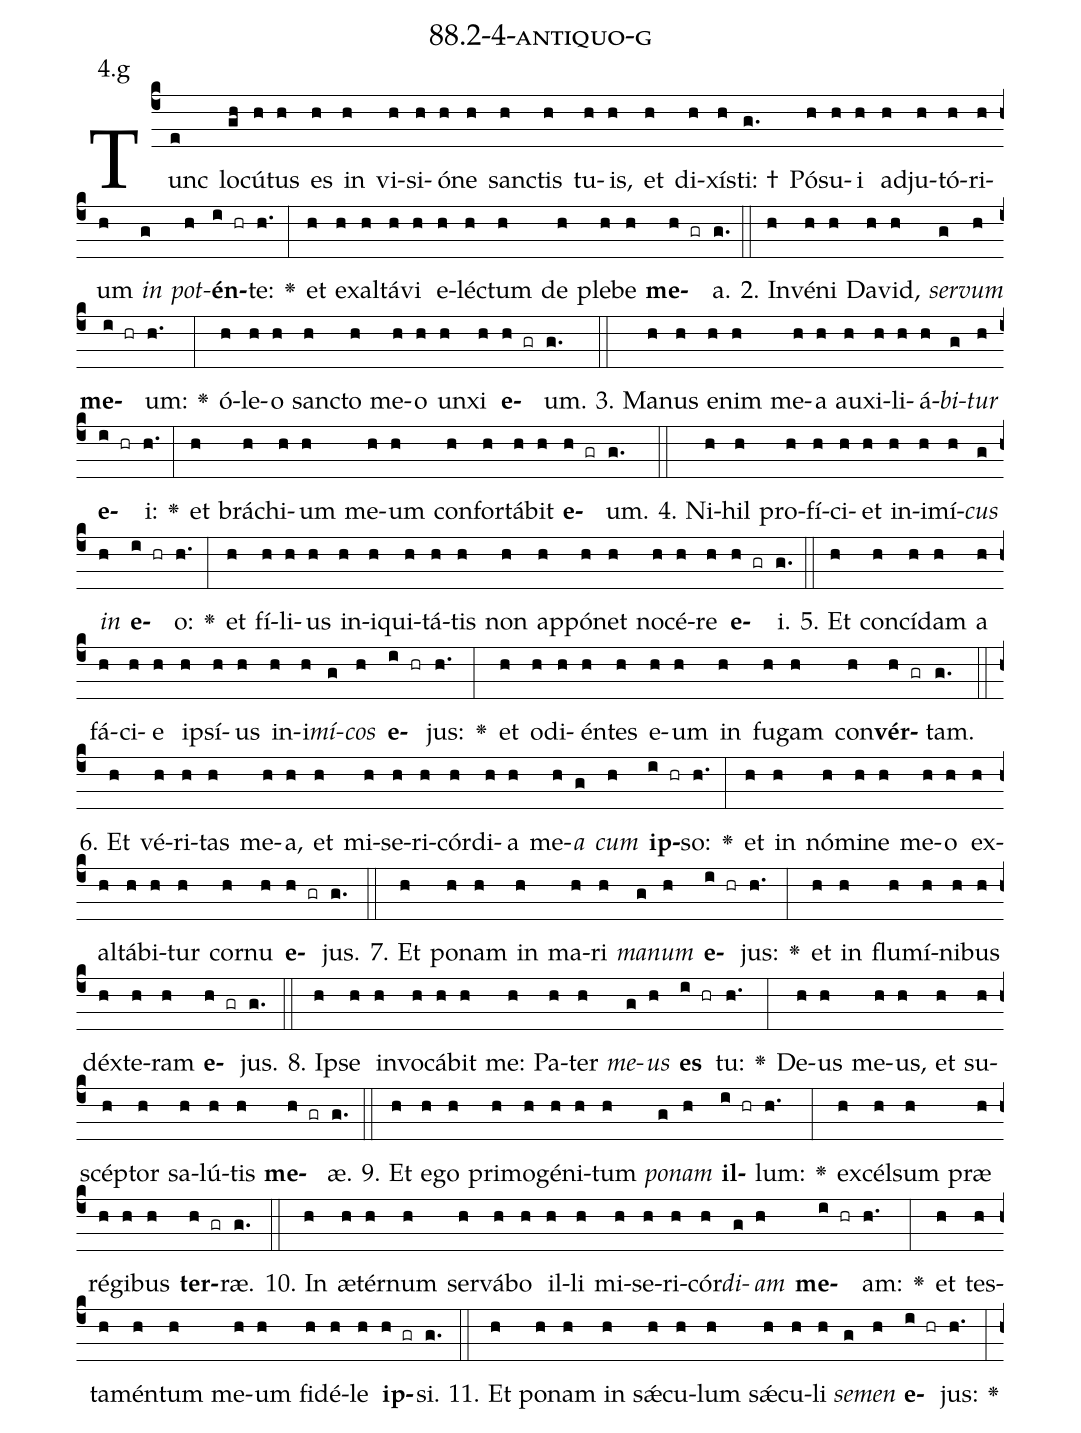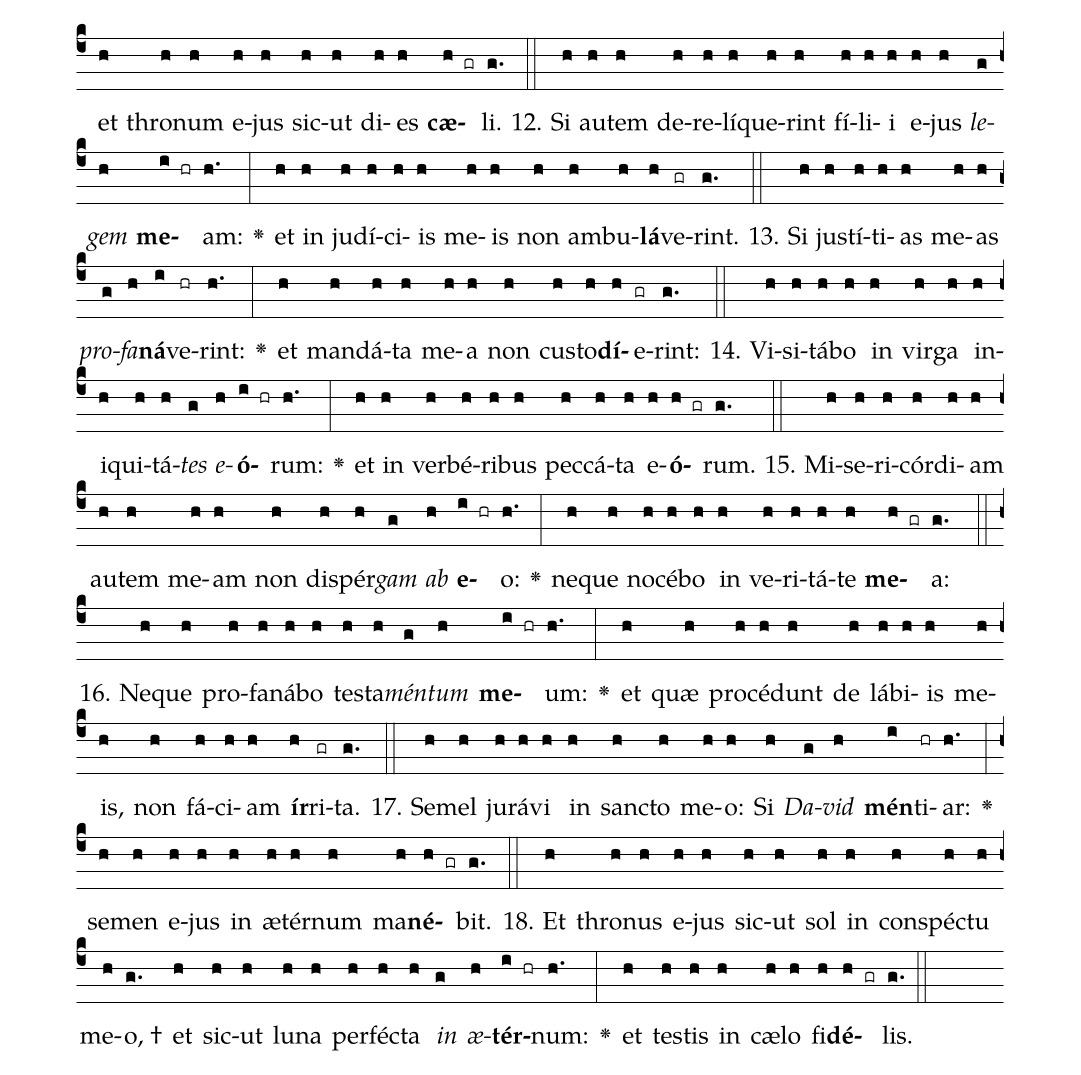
name: 88.2-4-antiquo-g;
annotation: 4.g;
%%
(c4)Tunc(e) lo(gh)cú(h)tus(h) es(h) in(h) vi(h)si(h)ó(h)ne(h) sanc(h)tis(h) tu(h)is,(h) et(h) di(h)xís(h)ti: †(g.) Pó(h)su(h)i(h) ad(h)ju(h)tó(h)ri(h)um(h) <i>in</i>(g) <i>pot</i>(h)<b>én</b>(i hr)te:(h.) <v>\greheightstar</v>(:) et(h) ex(h)al(h)tá(h)vi(h) e(h)léc(h)tum(h) de(h) ple(h)be(h) <b>me</b>(h gr)a.(g.) (::)
2. In(h)vé(h)ni(h) Da(h)vid,(h) <i>ser</i>(g)<i>vum</i>(h) <b>me</b>(i hr)um:(h.) <v>\greheightstar</v>(:) ó(h)le(h)o(h) sanc(h)to(h) me(h)o(h) un(h)xi(h) <b>e</b>(h gr)um.(g.) (::)
3. Ma(h)nus(h) e(h)nim(h) me(h)a(h) au(h)xi(h)li(h)á(h)<i>bi</i>(g)<i>tur</i>(h) <b>e</b>(i hr)i:(h.) <v>\greheightstar</v>(:) et(h) brá(h)chi(h)um(h) me(h)um(h) con(h)for(h)tá(h)bit(h) <b>e</b>(h gr)um.(g.) (::)
4. Ni(h)hil(h) pro(h)fí(h)ci(h)et(h) in(h)i(h)mí(h)<i>cus</i>(g) <i>in</i>(h) <b>e</b>(i hr)o:(h.) <v>\greheightstar</v>(:) et(h) fí(h)li(h)us(h) in(h)i(h)qui(h)tá(h)tis(h) non(h) ap(h)pó(h)net(h) no(h)cé(h)re(h) <b>e</b>(h gr)i.(g.) (::)
5. Et(h) con(h)cí(h)dam(h) a(h) fá(h)ci(h)e(h) ip(h)sí(h)us(h) in(h)i(h)<i>mí</i>(g)<i>cos</i>(h) <b>e</b>(i hr)jus:(h.) <v>\greheightstar</v>(:) et(h) o(h)di(h)én(h)tes(h) e(h)um(h) in(h) fu(h)gam(h) con(h)<b>vér</b>(h gr)tam.(g.) (::)
6. Et(h) vé(h)ri(h)tas(h) me(h)a,(h) et(h) mi(h)se(h)ri(h)cór(h)di(h)a(h) me(h)<i>a</i>(g) <i>cum</i>(h) <b>ip</b>(i hr)so:(h.) <v>\greheightstar</v>(:) et(h) in(h) nó(h)mi(h)ne(h) me(h)o(h) ex(h)al(h)tá(h)bi(h)tur(h) cor(h)nu(h) <b>e</b>(h gr)jus.(g.) (::)
7. Et(h) po(h)nam(h) in(h) ma(h)ri(h) <i>ma</i>(g)<i>num</i>(h) <b>e</b>(i hr)jus:(h.) <v>\greheightstar</v>(:) et(h) in(h) flu(h)mí(h)ni(h)bus(h) déx(h)te(h)ram(h) <b>e</b>(h gr)jus.(g.) (::)
8. Ip(h)se(h) in(h)vo(h)cá(h)bit(h) me:(h) Pa(h)ter(h) <i>me</i>(g)<i>us</i>(h) <b>es</b>(i hr) tu:(h.) <v>\greheightstar</v>(:) De(h)us(h) me(h)us,(h) et(h) su(h)scép(h)tor(h) sa(h)lú(h)tis(h) <b>me</b>(h gr)æ.(g.) (::)
9. Et(h) e(h)go(h) pri(h)mo(h)gé(h)ni(h)tum(h) <i>po</i>(g)<i>nam</i>(h) <b>il</b>(i hr)lum:(h.) <v>\greheightstar</v>(:) ex(h)cél(h)sum(h) præ(h) ré(h)gi(h)bus(h) <b>ter</b>(h gr)ræ.(g.) (::)
10. In(h) æ(h)tér(h)num(h) ser(h)vá(h)bo(h) il(h)li(h) mi(h)se(h)ri(h)cór(h)<i>di</i>(g)<i>am</i>(h) <b>me</b>(i hr)am:(h.) <v>\greheightstar</v>(:) et(h) tes(h)ta(h)mén(h)tum(h) me(h)um(h) fi(h)dé(h)le(h) <b>ip</b>(h gr)si.(g.) (::)
11. Et(h) po(h)nam(h) in(h) sǽ(h)cu(h)lum(h) sǽ(h)cu(h)li(h) <i>se</i>(g)<i>men</i>(h) <b>e</b>(i hr)jus:(h.) <v>\greheightstar</v>(:) et(h) thro(h)num(h) e(h)jus(h) sic(h)ut(h) di(h)es(h) <b>cæ</b>(h gr)li.(g.) (::)
12. Si(h) au(h)tem(h) de(h)re(h)lí(h)que(h)rint(h) fí(h)li(h)i(h) e(h)jus(h) <i>le</i>(g)<i>gem</i>(h) <b>me</b>(i hr)am:(h.) <v>\greheightstar</v>(:) et(h) in(h) ju(h)dí(h)ci(h)is(h) me(h)is(h) non(h) am(h)bu(h)<b>lá</b>(h)ve(gr)rint.(g.) (::)
13. Si(h) jus(h)tí(h)ti(h)as(h) me(h)as(h) <i>pro</i>(g)<i>fa</i>(h)<b>ná</b>(i)ve(hr)rint:(h.) <v>\greheightstar</v>(:) et(h) man(h)dá(h)ta(h) me(h)a(h) non(h) cus(h)to(h)<b>dí</b>(h)e(gr)rint:(g.) (::)
14. Vi(h)si(h)tá(h)bo(h) in(h) vir(h)ga(h) in(h)i(h)qui(h)tá(h)<i>tes</i>(g) <i>e</i>(h)<b>ó</b>(i hr)rum:(h.) <v>\greheightstar</v>(:) et(h) in(h) ver(h)bé(h)ri(h)bus(h) pec(h)cá(h)ta(h) e(h)<b>ó</b>(h gr)rum.(g.) (::)
15. Mi(h)se(h)ri(h)cór(h)di(h)am(h) au(h)tem(h) me(h)am(h) non(h) di(h)spér(h)<i>gam</i>(g) <i>ab</i>(h) <b>e</b>(i hr)o:(h.) <v>\greheightstar</v>(:) ne(h)que(h) no(h)cé(h)bo(h) in(h) ve(h)ri(h)tá(h)te(h) <b>me</b>(h gr)a:(g.) (::)
16. Ne(h)que(h) pro(h)fa(h)ná(h)bo(h) tes(h)ta(h)<i>mén</i>(g)<i>tum</i>(h) <b>me</b>(i hr)um:(h.) <v>\greheightstar</v>(:) et(h) quæ(h) pro(h)cé(h)dunt(h) de(h) lá(h)bi(h)is(h) me(h)is,(h) non(h) fá(h)ci(h)am(h) <b>ír</b>(h)ri(gr)ta.(g.) (::)
17. Se(h)mel(h) ju(h)rá(h)vi(h) in(h) sanc(h)to(h) me(h)o:(h) Si(h) <i>Da</i>(g)<i>vid</i>(h) <b>mén</b>(i)ti(hr)ar:(h.) <v>\greheightstar</v>(:) se(h)men(h) e(h)jus(h) in(h) æ(h)tér(h)num(h) ma(h)<b>né</b>(h gr)bit.(g.) (::)
18. Et(h) thro(h)nus(h) e(h)jus(h) sic(h)ut(h) sol(h) in(h) con(h)spéc(h)tu(h) me(h)o, †(g.) et(h) sic(h)ut(h) lu(h)na(h) per(h)féc(h)ta(h) <i>in</i>(g) <i>æ</i>(h)<b>tér</b>(i hr)num:(h.) <v>\greheightstar</v>(:) et(h) tes(h)tis(h) in(h) cæ(h)lo(h) fi(h)<b>dé</b>(h gr)lis.(g.) (::)
